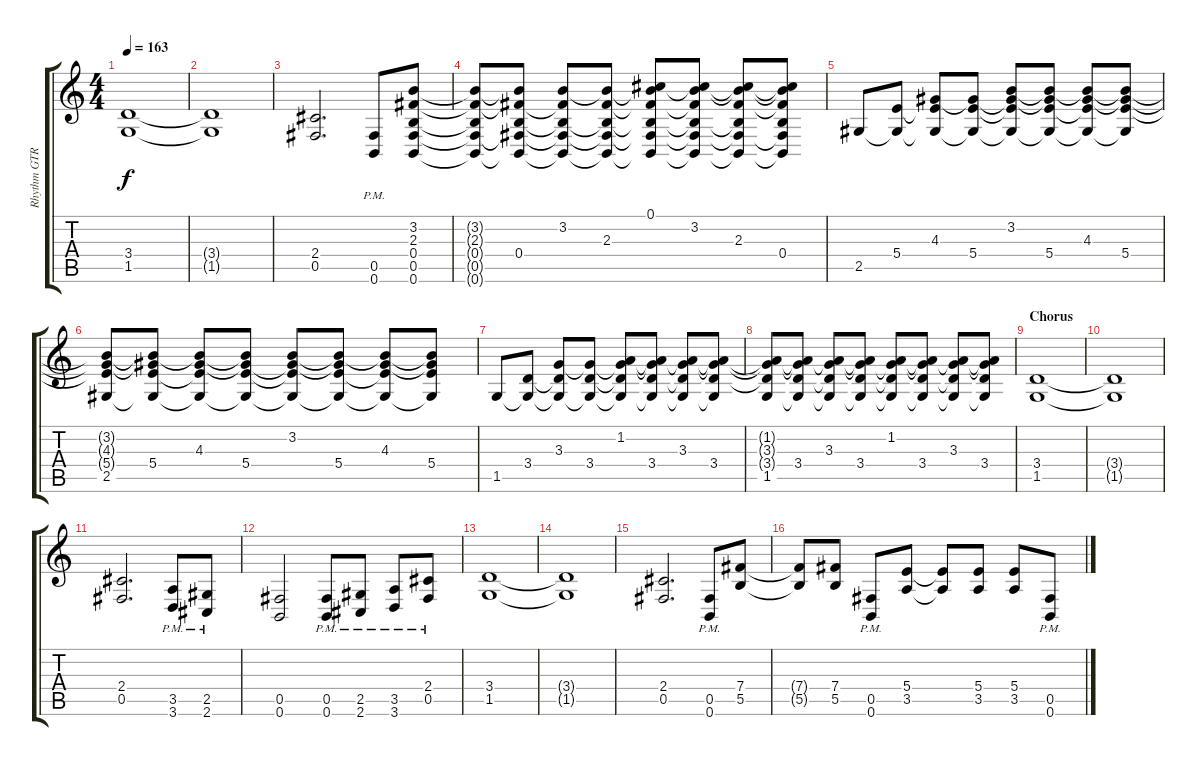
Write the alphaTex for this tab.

\track ("Rhythm GTR 1" "Rhythm GTR") {instrument overdrivenguitar}
\staff {score tabs}
\tuning (Db4 Ab3 E3 B2 Gb2 B1) {hide}
\ts (4 4)
\tempo 163
\clef g2
\ks aminor
(3.4 1.5).1{dy f} |
(3.4{t} 1.5{t}).1 |
(2.4 0.5).2{d} (0.5{pm} 0.6{pm}).8 (3.2 2.3 0.4 0.5 0.6).8 |
(3.2{t} 2.3{t} 0.4{t} 0.5{t} 0.6{t}).8 (3.2{t} 2.3{t} 0.4 0.5{t} 0.6{t}).8 (3.2 2.3{t} 0.4{t} 0.5{t} 0.6{t}).8 (3.2{t} 2.3 0.4{t} 0.5{t} 0.6{t}).8 (0.1 3.2{t} 2.3{t} 0.4{t} 0.5{t} 0.6{t}).8 (0.1{t} 3.2 2.3{t} 0.4{t} 0.5{t} 0.6{t}).8 (0.1{t} 3.2{t} 2.3 0.4{t} 0.5{t} 0.6{t}).8 (0.1{t} 3.2{t} 2.3{t} 0.4 0.5{t} 0.6{t}).8 |
2.5.8 (5.4 2.5{t}).8 (4.3 5.4{t} 2.5{t}).8 (4.3{t} 5.4 2.5{t}).8 (3.2 4.3{t} 5.4{t} 2.5{t}).8 (3.2{t} 4.3{t} 5.4 2.5{t}).8 (3.2{t} 4.3 5.4{t} 2.5{t}).8 (3.2{t} 4.3{t} 5.4 2.5{t}).8 |
(3.2{t} 4.3{t} 5.4{t} 2.5).8 (3.2{t} 4.3{t} 5.4 2.5{t}).8 (3.2{t} 4.3 5.4{t} 2.5{t}).8 (3.2{t} 4.3{t} 5.4 2.5{t}).8 (3.2 4.3{t} 5.4{t} 2.5{t}).8 (3.2{t} 4.3{t} 5.4 2.5{t}).8 (3.2{t} 4.3 5.4{t} 2.5{t}).8 (3.2{t} 4.3{t} 5.4 2.5{t}).8 |
1.5.8 (3.4 1.5{t}).8 (3.3 3.4{t} 1.5{t}).8 (3.3{t} 3.4 1.5{t}).8 (1.2 3.3{t} 3.4{t} 1.5{t}).8 (1.2{t} 3.3{t} 3.4 1.5{t}).8 (1.2{t} 3.3 3.4{t} 1.5{t}).8 (1.2{t} 3.3{t} 3.4 1.5{t}).8 |
(1.2{t} 3.3{t} 3.4{t} 1.5).8 (1.2{t} 3.3{t} 3.4 1.5{t}).8 (1.2{t} 3.3 3.4{t} 1.5{t}).8 (1.2{t} 3.3{t} 3.4 1.5{t}).8 (1.2 3.3{t} 3.4{t} 1.5{t}).8 (1.2{t} 3.3{t} 3.4 1.5{t}).8 (1.2{t} 3.3 3.4{t} 1.5{t}).8 (1.2{t} 3.3{t} 3.4 1.5{t}).8 |
\section ("" "Chorus")
(3.4 1.5).1 |
(3.4{t} 1.5{t}).1 |
(2.4 0.5).2{d} (3.5{pm} 3.6{pm}).8 (2.5{pm} 2.6{pm}).8 |
(0.5 0.6).2 (0.5{pm} 0.6{pm}).8 (2.5{pm} 2.6{pm}).8 (3.5{pm} 3.6{pm}).8 (2.4{pm} 0.5{pm}).8 |
(3.4 1.5).1 |
(3.4{t} 1.5{t}).1 |
(2.4 0.5).2{d} (0.5{pm} 0.6{pm}).8 (7.4 5.5).8 |
(7.4{t} 5.5{t}).8 (7.4 5.5).8 (0.5{pm} 0.6{pm}).8 (5.4 3.5).8 (5.4{t} 3.5{t}).8 (5.4 3.5).8 (5.4 3.5).8 (0.5{pm} 0.6{pm}).8
